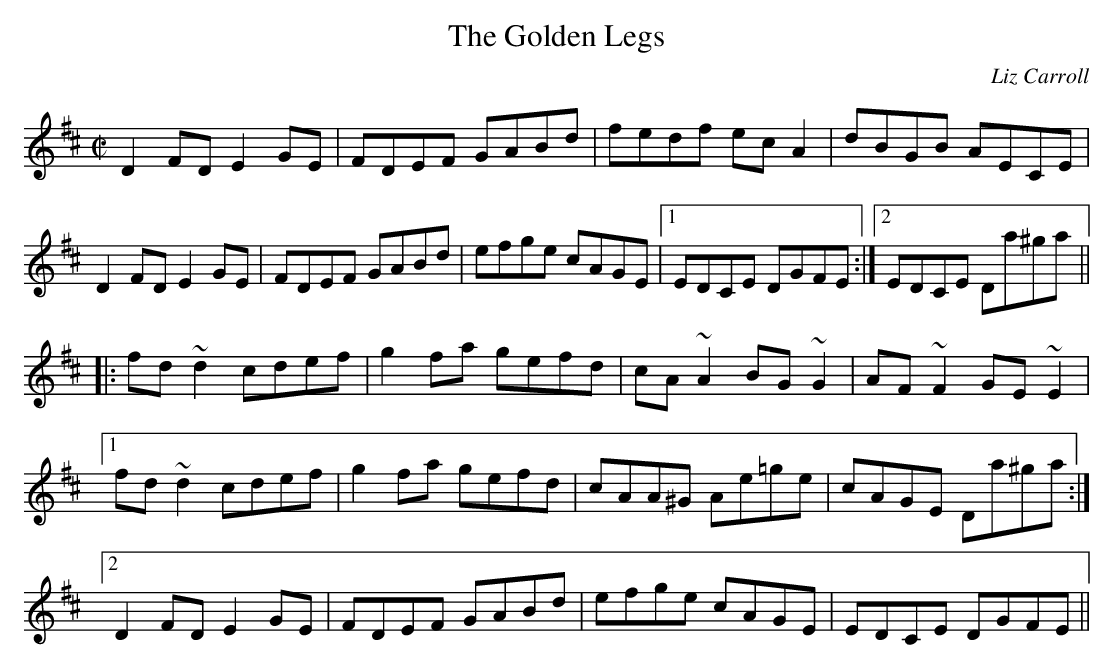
X:1
T:Golden Legs, The
C:Liz Carroll
M:C|
L:1/8
K:D
D2FD E2GE | FDEF GABd | fedf ecA2 | dBGB AECE |
D2FD E2GE | FDEF GABd | efge cAGE |1 EDCE DGFE :|2 EDCE Da^ga ||
|: fd~d2 cdef | g2fa gefd | cA~A2 BG~G2 | AF~F2 GE~E2 |
[1 fd~d2 cdef | g2fa gefd | cAA^G Ae=ge | cAGE Da^ga :|
[2 D2FD E2GE | FDEF GABd | efge cAGE | EDCE DGFE ||
